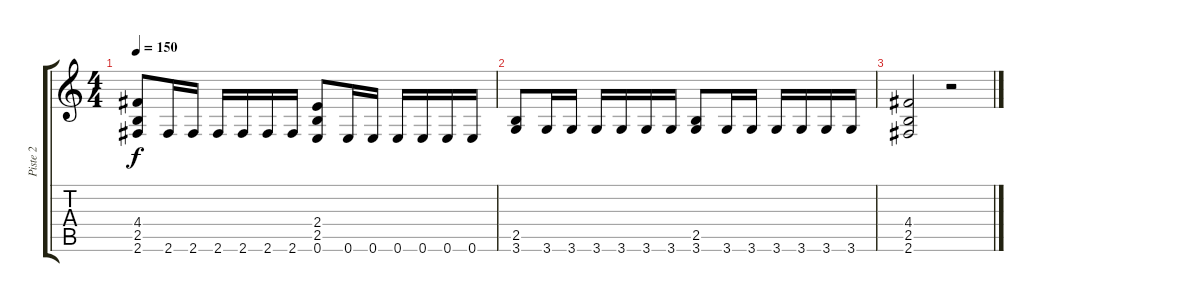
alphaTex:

\track ("Piste 2" "Piste 2") {instrument overdrivenguitar}
\staff {score tabs}
\tuning (E4 B3 G3 D3 A2 E2) {hide}
\ts (4 4)
\tempo 150
\clef g2
\ks c
(4.4 2.5 2.6).8{dy f} 2.6.16 2.6.16 2.6.16 2.6.16 2.6.16 2.6.16 (2.4 2.5 0.6).8 0.6.16 0.6.16 0.6.16 0.6.16 0.6.16 0.6.16 |
(2.5 3.6).8 3.6.16 3.6.16 3.6.16 3.6.16 3.6.16 3.6.16 (2.5 3.6).8 3.6.16 3.6.16 3.6.16 3.6.16 3.6.16 3.6.16 |
(4.4 2.5 2.6).2 r.2
